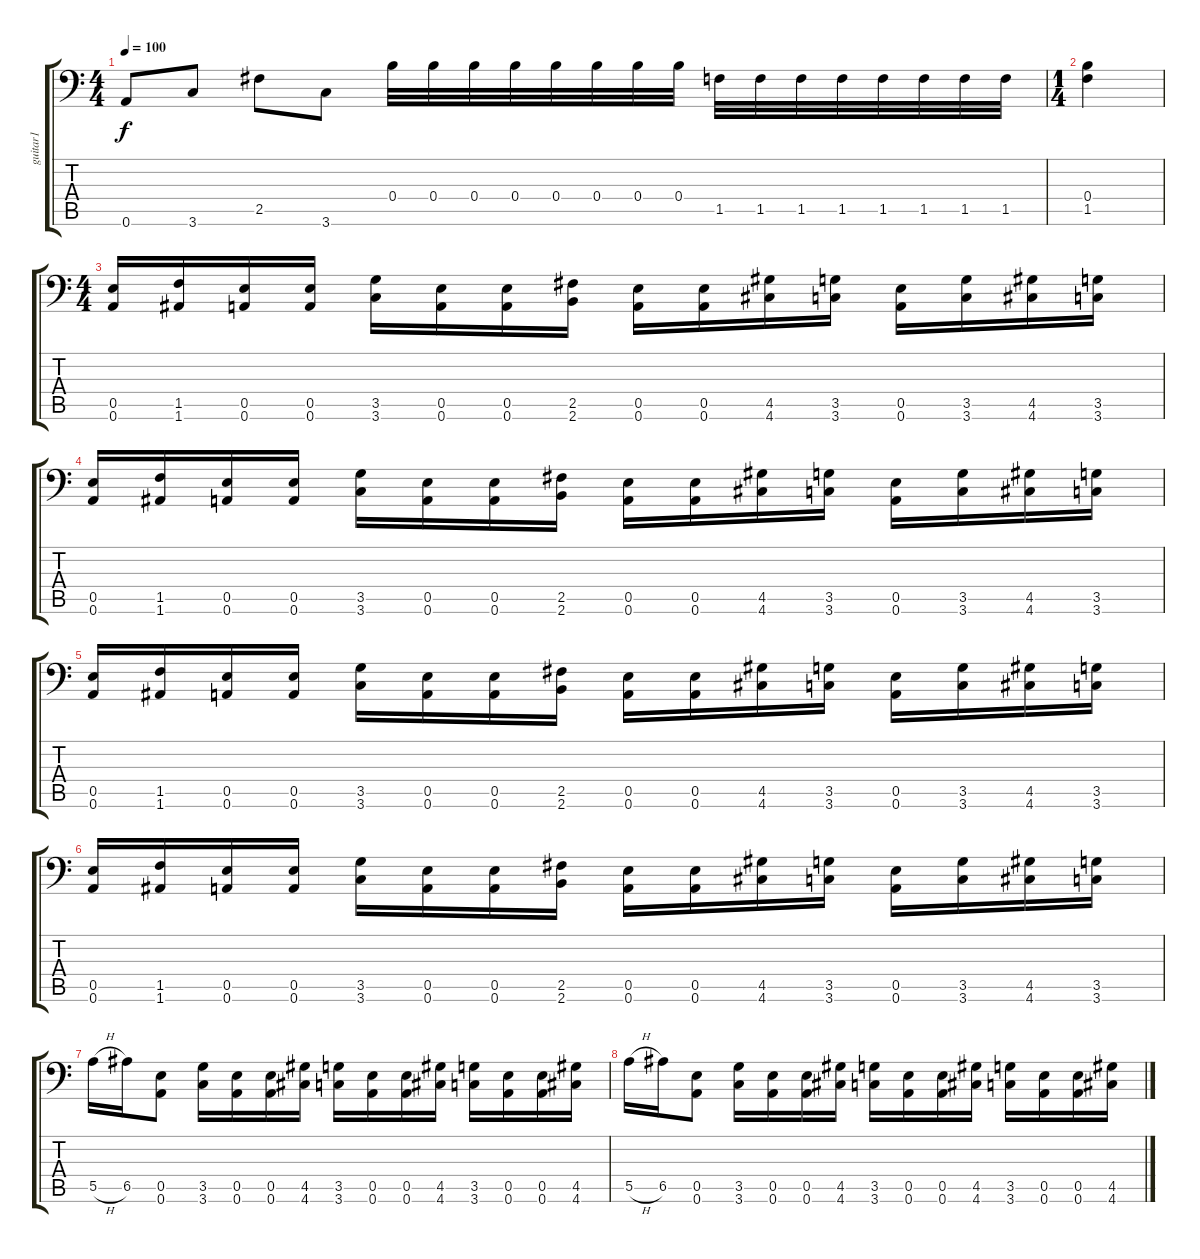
\track ("guitar1" "guitar1") {instrument distortionguitar}
\staff {score tabs}
\tuning (Db4 Ab3 E3 B2 E2 A1) {hide}
\ts (4 4)
\tempo 100
\clef f4
\ks c
0.6.8{dy f} 3.6.8 2.5.8 3.6.8 0.4.32 0.4.32 0.4.32 0.4.32 0.4.32 0.4.32 0.4.32 0.4.32 1.5.32 1.5.32 1.5.32 1.5.32 1.5.32 1.5.32 1.5.32 1.5.32 |
\ts (1 4)
(0.4 1.5).4 |
\ts (4 4)
(0.5 0.6).16 (1.5 1.6).16 (0.5 0.6).16 (0.5 0.6).16 (3.5 3.6).16 (0.5 0.6).16 (0.5 0.6).16 (2.5 2.6).16 (0.5 0.6).16 (0.5 0.6).16 (4.5 4.6).16 (3.5 3.6).16 (0.5 0.6).16 (3.5 3.6).16 (4.5 4.6).16 (3.5 3.6).16 |
(0.5 0.6).16 (1.5 1.6).16 (0.5 0.6).16 (0.5 0.6).16 (3.5 3.6).16 (0.5 0.6).16 (0.5 0.6).16 (2.5 2.6).16 (0.5 0.6).16 (0.5 0.6).16 (4.5 4.6).16 (3.5 3.6).16 (0.5 0.6).16 (3.5 3.6).16 (4.5 4.6).16 (3.5 3.6).16 |
(0.5 0.6).16 (1.5 1.6).16 (0.5 0.6).16 (0.5 0.6).16 (3.5 3.6).16 (0.5 0.6).16 (0.5 0.6).16 (2.5 2.6).16 (0.5 0.6).16 (0.5 0.6).16 (4.5 4.6).16 (3.5 3.6).16 (0.5 0.6).16 (3.5 3.6).16 (4.5 4.6).16 (3.5 3.6).16 |
(0.5 0.6).16 (1.5 1.6).16 (0.5 0.6).16 (0.5 0.6).16 (3.5 3.6).16 (0.5 0.6).16 (0.5 0.6).16 (2.5 2.6).16 (0.5 0.6).16 (0.5 0.6).16 (4.5 4.6).16 (3.5 3.6).16 (0.5 0.6).16 (3.5 3.6).16 (4.5 4.6).16 (3.5 3.6).16 |
5.5{h}.16 6.5.16 (0.5 0.6).8 (3.5 3.6).16 (0.5 0.6).16 (0.5 0.6).16 (4.5 4.6).16 (3.5 3.6).16 (0.5 0.6).16 (0.5 0.6).16 (4.5 4.6).16 (3.5 3.6).16 (0.5 0.6).16 (0.5 0.6).16 (4.5 4.6).16 |
5.5{h}.16 6.5.16 (0.5 0.6).8 (3.5 3.6).16 (0.5 0.6).16 (0.5 0.6).16 (4.5 4.6).16 (3.5 3.6).16 (0.5 0.6).16 (0.5 0.6).16 (4.5 4.6).16 (3.5 3.6).16 (0.5 0.6).16 (0.5 0.6).16 (4.5 4.6).16
